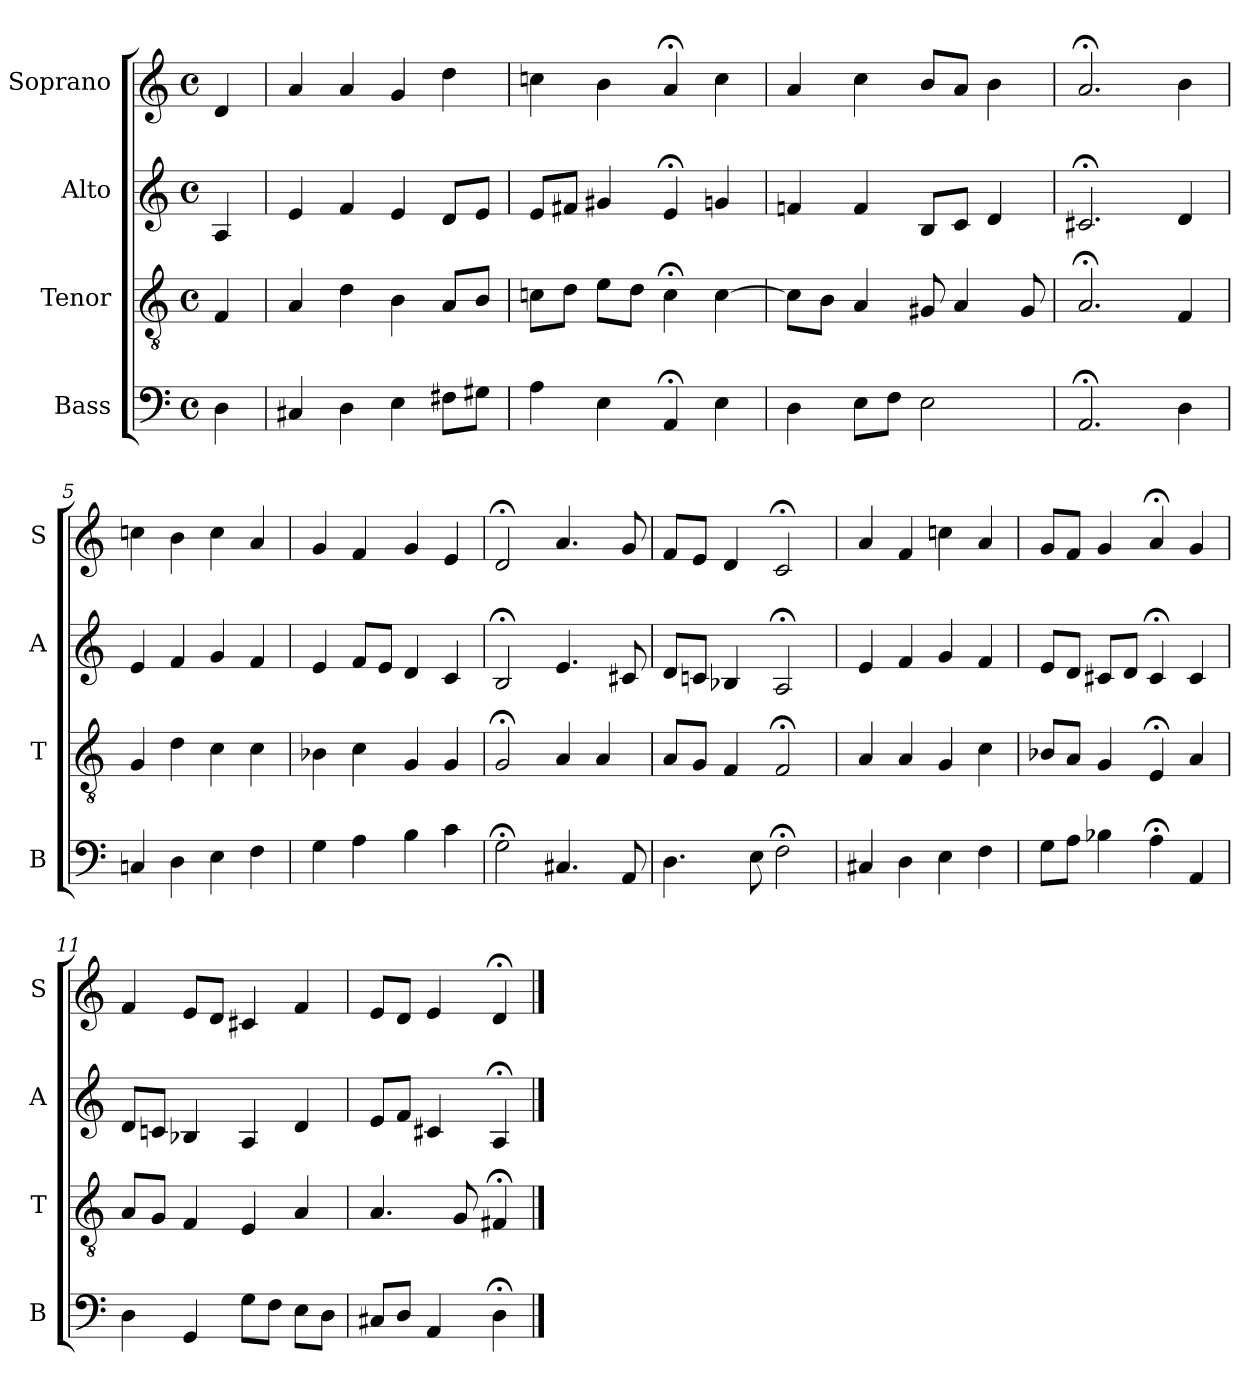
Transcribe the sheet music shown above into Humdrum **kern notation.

**kern	**kern	**kern	**kern
*part4	*part3	*part2	*part1
*staff4	*staff3	*staff2	*staff1
*I"Bass	*I"Tenor	*I"Alto	*I"Soprano
*I'B	*I'T	*I'A	*I'S
*clefF4	*clefGv2	*clefG2	*clefG2
*k[]	*k[]	*k[]	*k[]
*D:dor	*D:dor	*D:dor	*D:dor
*M4/4	*M4/4	*M4/4	*M4/4
*met(c)	*met(c)	*met(c)	*met(c)
*MM100	*MM100	*MM100	*MM100
=	=	=	=
4D	4F	4A	4d
=1	=1	=1	=1
4C#X	4A	4e	4a
4D	4d	4f	4a
4E	4B	4e	4g
8F#XL	8AL	8dL	4dd
8G#XJ	8BJ	8eJ	.
=2	=2	=2	=2
4A	8cnL	8eL	4ccn
.	8dJ	8f#XJ	.
4E	8eL	4g#X	4b
.	8dJ	.	.
4AA;<	4c;<	4e;<	4a;<
4E	[4c	4gn	4cc
=3	=3	=3	=3
4D	8cL]	4fn	4a
.	8BJ	.	.
8EL	4A	4f	4cc
8FJ	.	.	.
2E	8G#X	8BL	8bL
.	4A	8cJ	8aJ
.	.	4d	4b
.	8G#	.	.
=4	=4	=4	=4
2.AA;<	2.A;<	2.c#X;<	2.a;<
4D	4F	4d	4b
=5	=5	=5	=5
4Cn	4G	4e	4ccn
4D	4d	4f	4b
4E	4c	4g	4cc
4F	4c	4f	4a
=6	=6	=6	=6
4G	4B-X	4e	4g
4A	4c	8fL	4f
.	.	8eJ	.
4B	4G	4d	4g
4ci	4Gi	4ci	4ei
=7	=7	=7	=7
2G;<	2G;<	2B;<	2d;<
4.C#X	4A	4.e	4.a
.	4A	.	.
8AA	.	8c#X	8g
=8	=8	=8	=8
4.D	8AL	8dL	8fL
.	8GJ	8cnJ	8eJ
.	4F	4B-X	4d
8E	.	.	.
2F;<	2F;<	2A;<	2c;<
=9	=9	=9	=9
4C#X	4A	4e	4a
4D	4A	4f	4f
4E	4G	4g	4ccn
4F	4c	4f	4a
=10	=10	=10	=10
8GL	8B-XL	8eL	8gL
8AJ	8AJ	8dJ	8fJ
4B-X	4G	8c#XL	4g
.	.	8dJ	.
4A;<i	4E;<i	4c#;<i	4a;<i
4AA	4A	4c#	4g
=11	=11	=11	=11
4D	8AL	8dL	4f
.	8GJ	8cnJ	.
4GG	4F	4B-X	8eL
.	.	.	8dJ
8GL	4E	4A	4c#X
8FJ	.	.	.
8EL	4A	4d	4f
8DJ	.	.	.
=12	=12	=12	=12
8C#XL	4.A	8eL	8eL
8DJ	.	8fJ	8dJ
4AA	.	4c#X	4e
.	8G	.	.
4D;<	4F#X;<	4A;<	4d;<
==	==	==	==
*-	*-	*-	*-
